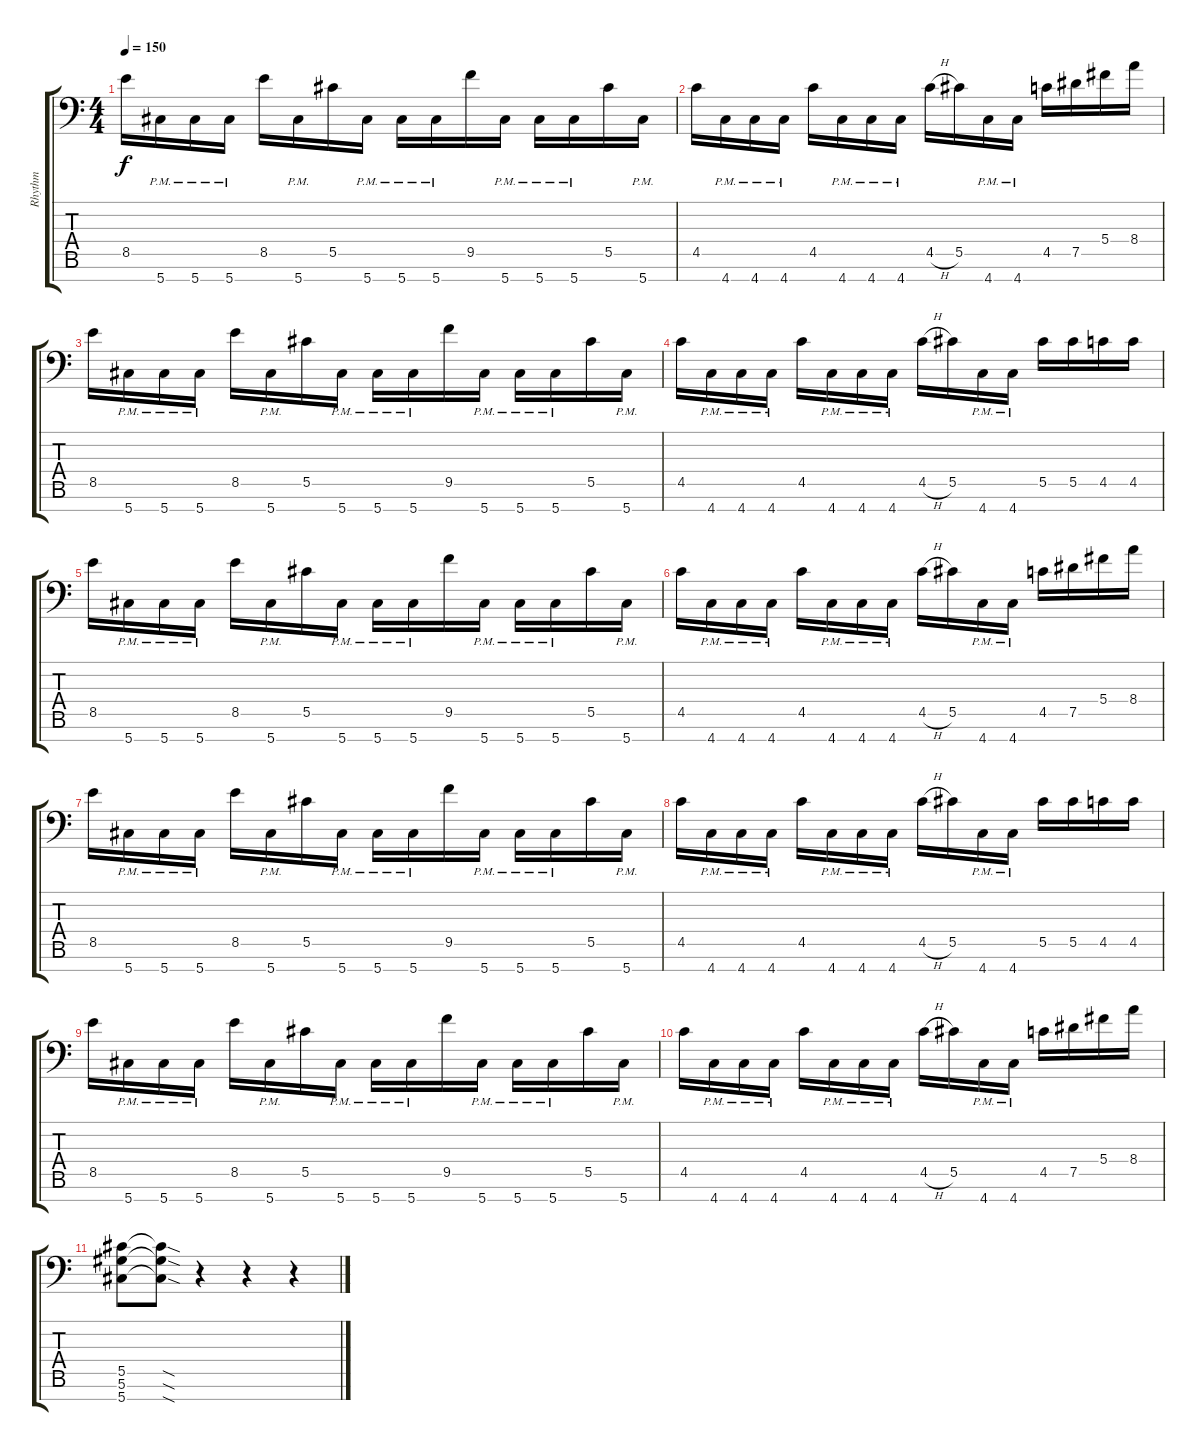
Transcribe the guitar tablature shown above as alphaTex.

\track ("Rhythm" "Rhythm") {instrument distortionguitar}
\staff {score tabs}
\tuning (Eb4 Bb3 Gb3 Db3 Ab2 Eb2 Ab1) {hide}
\ts (4 4)
\tempo 150
\clef f4
\ks c
8.5.16{dy f} 5.7{pm}.16 5.7{pm}.16 5.7{pm}.16 8.5.16 5.7{pm}.16 5.5.16 5.7{pm}.16 5.7{pm}.16 5.7{pm}.16 9.5.16 5.7{pm}.16 5.7{pm}.16 5.7{pm}.16 5.5.16 5.7{pm}.16 |
4.5.16 4.7{pm}.16 4.7{pm}.16 4.7{pm}.16 4.5.16 4.7{pm}.16 4.7{pm}.16 4.7{pm}.16 4.5{h}.16 5.5.16 4.7{pm}.16 4.7{pm}.16 4.5.16 7.5.16 5.4.16 8.4.16 |
8.5.16 5.7{pm}.16 5.7{pm}.16 5.7{pm}.16 8.5.16 5.7{pm}.16 5.5.16 5.7{pm}.16 5.7{pm}.16 5.7{pm}.16 9.5.16 5.7{pm}.16 5.7{pm}.16 5.7{pm}.16 5.5.16 5.7{pm}.16 |
4.5.16 4.7{pm}.16 4.7{pm}.16 4.7{pm}.16 4.5.16 4.7{pm}.16 4.7{pm}.16 4.7{pm}.16 4.5{h}.16 5.5.16 4.7{pm}.16 4.7{pm}.16 5.5.16 5.5.16 4.5.16 4.5.16 |
8.5.16 5.7{pm}.16 5.7{pm}.16 5.7{pm}.16 8.5.16 5.7{pm}.16 5.5.16 5.7{pm}.16 5.7{pm}.16 5.7{pm}.16 9.5.16 5.7{pm}.16 5.7{pm}.16 5.7{pm}.16 5.5.16 5.7{pm}.16 |
4.5.16 4.7{pm}.16 4.7{pm}.16 4.7{pm}.16 4.5.16 4.7{pm}.16 4.7{pm}.16 4.7{pm}.16 4.5{h}.16 5.5.16 4.7{pm}.16 4.7{pm}.16 4.5.16 7.5.16 5.4.16 8.4.16 |
8.5.16 5.7{pm}.16 5.7{pm}.16 5.7{pm}.16 8.5.16 5.7{pm}.16 5.5.16 5.7{pm}.16 5.7{pm}.16 5.7{pm}.16 9.5.16 5.7{pm}.16 5.7{pm}.16 5.7{pm}.16 5.5.16 5.7{pm}.16 |
4.5.16 4.7{pm}.16 4.7{pm}.16 4.7{pm}.16 4.5.16 4.7{pm}.16 4.7{pm}.16 4.7{pm}.16 4.5{h}.16 5.5.16 4.7{pm}.16 4.7{pm}.16 5.5.16 5.5.16 4.5.16 4.5.16 |
8.5.16 5.7{pm}.16 5.7{pm}.16 5.7{pm}.16 8.5.16 5.7{pm}.16 5.5.16 5.7{pm}.16 5.7{pm}.16 5.7{pm}.16 9.5.16 5.7{pm}.16 5.7{pm}.16 5.7{pm}.16 5.5.16 5.7{pm}.16 |
4.5.16 4.7{pm}.16 4.7{pm}.16 4.7{pm}.16 4.5.16 4.7{pm}.16 4.7{pm}.16 4.7{pm}.16 4.5{h}.16 5.5.16 4.7{pm}.16 4.7{pm}.16 4.5.16 7.5.16 5.4.16 8.4.16 |
(5.5 5.6 5.7).8 (5.5{sod t} 5.6{sod t} 5.7{sod t}).8 r.4 r.4 r.4
